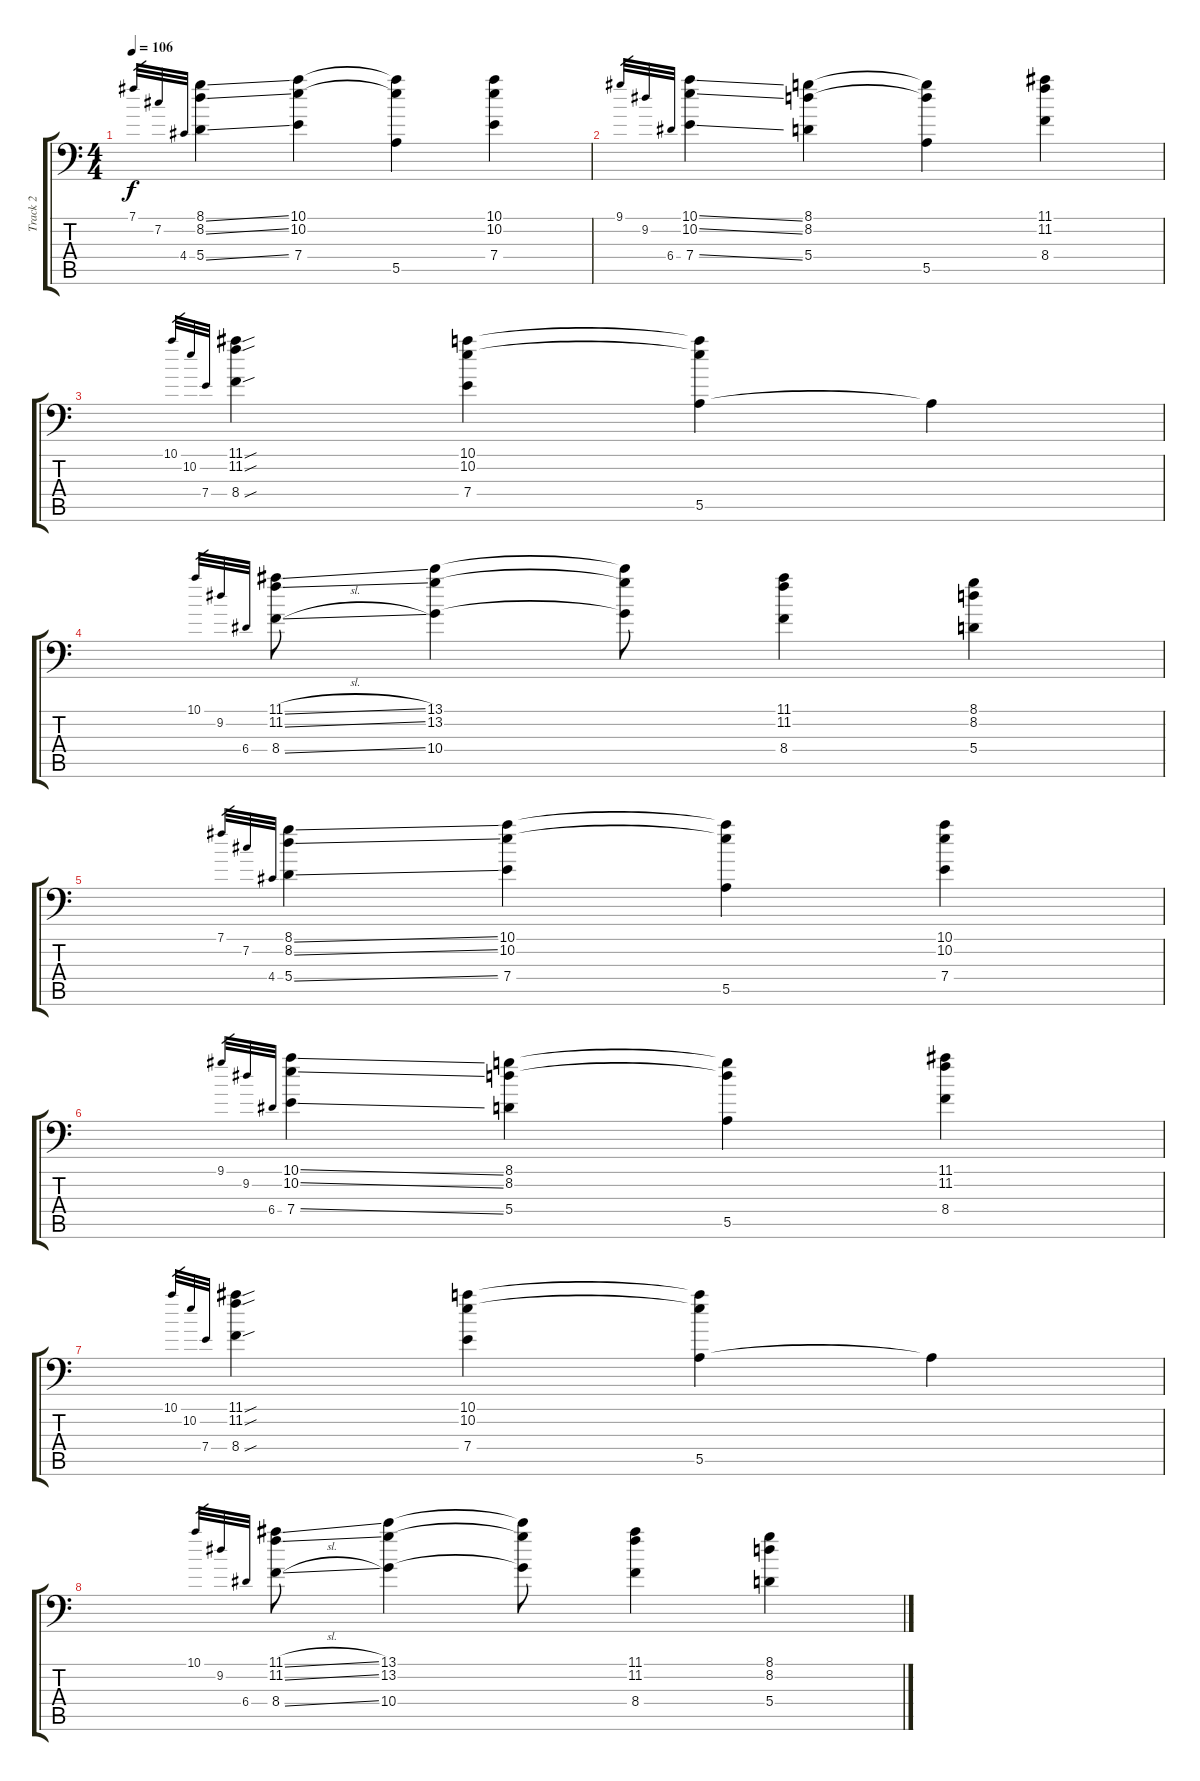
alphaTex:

\track ("Track 2" "Track 2") {instrument acousticguitarnylon}
\staff {score tabs}
\tuning (B3 Gb3 D3 A2 E2 A1) {hide}
\ts (4 4)
\tempo 106
\clef f4
\ks c
7.1.32{gr dy f} 7.2.32{gr} 4.4.32{gr} (8.1{ss} 8.2{ss} 5.4{ss}).4{volume 16} (10.1 10.2 7.4).4 (10.1{t} 10.2{t} 5.5).4 (10.1 10.2 7.4).4 |
9.1.32{gr} 9.2.32{gr} 6.4.32{gr} (10.1{ss} 10.2{ss} 7.4{ss}).4 (8.1 8.2 5.4).4 (8.1{t} 8.2{t} 5.5).4 (11.1 11.2 8.4).4 |
10.1.32{gr} 10.2.32{gr} 7.4.32{gr} (11.1{sou} 11.2{sou} 8.4{sou}).4 (10.1 10.2 7.4).4 (10.1{t} 10.2{t} 5.5).4 5.5{t}.4 |
10.1.32{gr} 9.2.32{gr} 6.4.32{gr} (11.1{sl} 11.2{sl} 8.4{sl}).8 (13.1 13.2 10.4).4 (13.1{t} 13.2{t} 10.4{t}).8 (11.1 11.2 8.4).4 (8.1 8.2 5.4).4 |
7.1.32{gr} 7.2.32{gr} 4.4.32{gr} (8.1{ss} 8.2{ss} 5.4{ss}).4{volume 16} (10.1 10.2 7.4).4 (10.1{t} 10.2{t} 5.5).4 (10.1 10.2 7.4).4 |
9.1.32{gr} 9.2.32{gr} 6.4.32{gr} (10.1{ss} 10.2{ss} 7.4{ss}).4 (8.1 8.2 5.4).4 (8.1{t} 8.2{t} 5.5).4 (11.1 11.2 8.4).4 |
10.1.32{gr} 10.2.32{gr} 7.4.32{gr} (11.1{sou} 11.2{sou} 8.4{sou}).4 (10.1 10.2 7.4).4 (10.1{t} 10.2{t} 5.5).4 5.5{t}.4 |
10.1.32{gr} 9.2.32{gr} 6.4.32{gr} (11.1{sl} 11.2{sl} 8.4{sl}).8 (13.1 13.2 10.4).4 (13.1{t} 13.2{t} 10.4{t}).8 (11.1 11.2 8.4).4 (8.1 8.2 5.4).4
